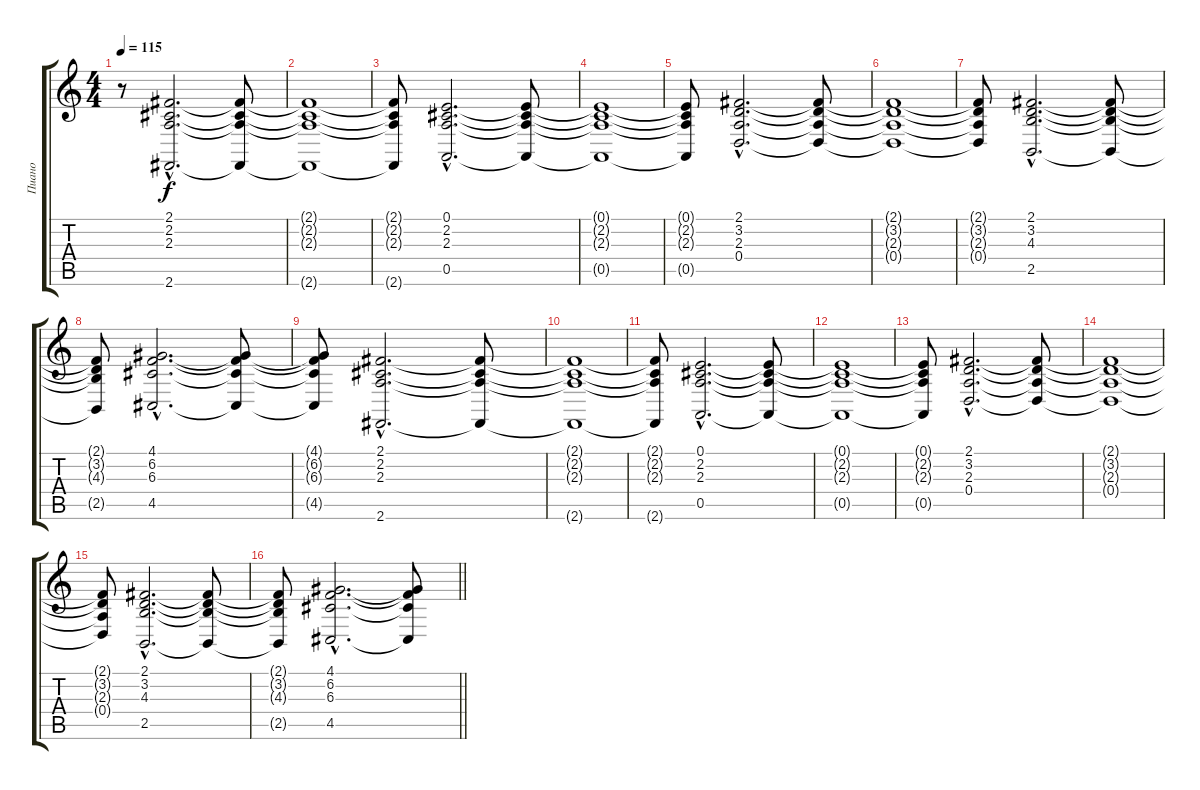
\track ("Пиано" "Пиано") {instrument honkytonkpiano}
\staff {score tabs}
\tuning (E4 B3 G3 D3 A2 E2) {hide}
\ts (4 4)
\tempo 115
\clef g2
\ks c
r.8{dy f instrument honkytonkpiano} (2.1{hac} 2.2{hac} 2.3{hac} 2.6{hac}).2{d} (2.1{t} 2.2{t} 2.3{t} 2.6{t}).8 |
(2.1{t} 2.2{t} 2.3{t} 2.6{t}).1 |
(2.1{t} 2.2{t} 2.3{t} 2.6{t}).8 (0.1{hac} 2.2{hac} 2.3{hac} 0.5{hac}).2{d} (0.1{t} 2.2{t} 2.3{t} 0.5{t}).8 |
(0.1{t} 2.2{t} 2.3{t} 0.5{t}).1 |
(0.1{t} 2.2{t} 2.3{t} 0.5{t}).8 (2.1{hac} 3.2{hac} 2.3{hac} 0.4{hac}).2{d} (2.1{t} 3.2{t} 2.3{t} 0.4{t}).8 |
(2.1{t} 3.2{t} 2.3{t} 0.4{t}).1 |
(2.1{t} 3.2{t} 2.3{t} 0.4{t}).8 (2.1{hac} 3.2{hac} 4.3{hac} 2.5{hac}).2{d} (2.1{t} 3.2{t} 4.3{t} 2.5{t}).8 |
(2.1{t} 3.2{t} 4.3{t} 2.5{t}).8 (4.1{hac} 6.2{hac} 6.3{hac} 4.5{hac}).2{d} (4.1{t} 6.2{t} 6.3{t} 4.5{t}).8 |
(4.1{t} 6.2{t} 6.3{t} 4.5{t}).8 (2.1{hac} 2.2{hac} 2.3{hac} 2.6{hac}).2{d} (2.1{t} 2.2{t} 2.3{t} 2.6{t}).8 |
(2.1{t} 2.2{t} 2.3{t} 2.6{t}).1 |
(2.1{t} 2.2{t} 2.3{t} 2.6{t}).8 (0.1{hac} 2.2{hac} 2.3{hac} 0.5{hac}).2{d} (0.1{t} 2.2{t} 2.3{t} 0.5{t}).8 |
(0.1{t} 2.2{t} 2.3{t} 0.5{t}).1 |
(0.1{t} 2.2{t} 2.3{t} 0.5{t}).8 (2.1{hac} 3.2{hac} 2.3{hac} 0.4{hac}).2{d} (2.1{t} 3.2{t} 2.3{t} 0.4{t}).8 |
(2.1{t} 3.2{t} 2.3{t} 0.4{t}).1 |
(2.1{t} 3.2{t} 2.3{t} 0.4{t}).8 (2.1{hac} 3.2{hac} 4.3{hac} 2.5{hac}).2{d} (2.1{t} 3.2{t} 4.3{t} 2.5{t}).8 |
\barLineRight lightlight
(2.1{t} 3.2{t} 4.3{t} 2.5{t}).8 (4.1{hac} 6.2{hac} 6.3{hac} 4.5{hac}).2{d} (4.1{t} 6.2{t} 6.3{t} 4.5{t}).8
